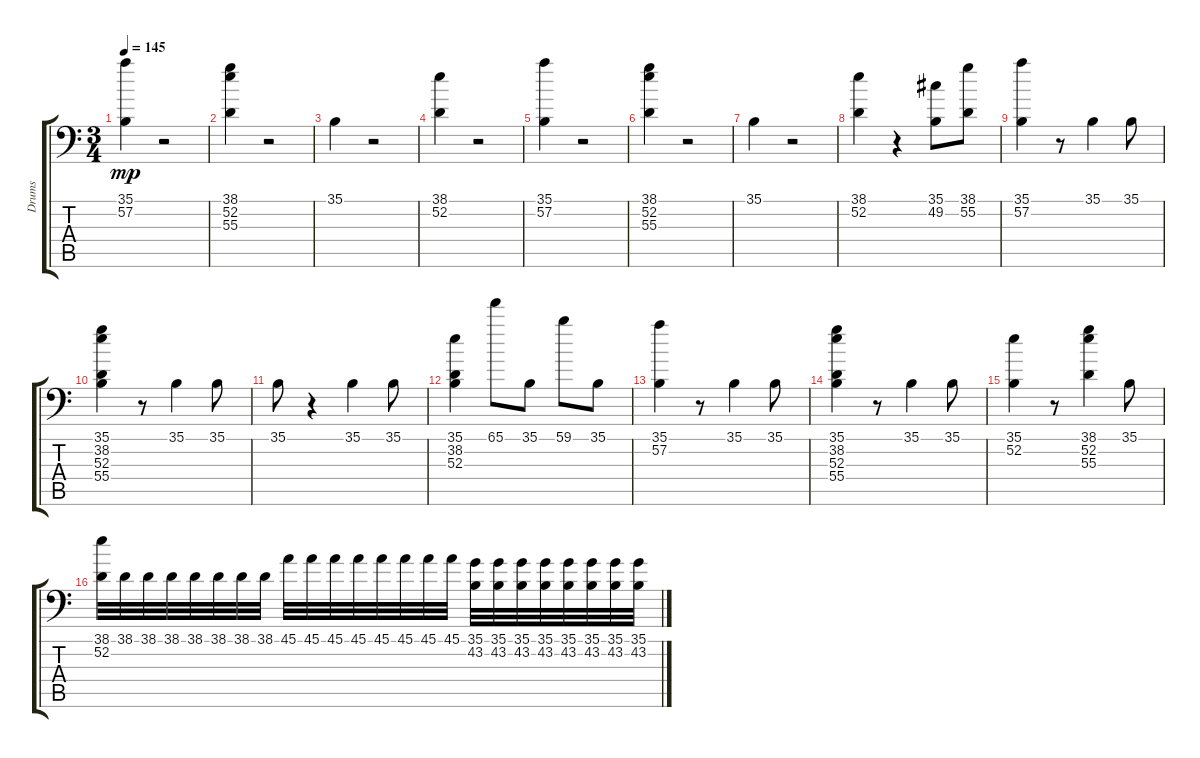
\track ("Drums" "Drums") {instrument acousticgrandpiano}
\staff {score tabs}
\tuning (C-1 C-1 C-1 C-1 C-1 C-1) {hide}
\ts (3 4)
\tempo 145
\clef f4
\ks c
(35.1 57.2).4{dy mp} r.2 |
(38.1 52.2 55.3).4 r.2 |
35.1.4 r.2 |
(38.1 52.2).4 r.2 |
(35.1 57.2).4 r.2 |
(38.1 52.2 55.3).4 r.2 |
35.1.4 r.2 |
(38.1 52.2).4 r.4 (35.1 49.2).8 (38.1 55.2).8 |
(35.1 57.2).4 r.8 35.1.4 35.1.8 |
(35.1 38.2 52.3 55.4).4 r.8 35.1.4 35.1.8 |
35.1.8 r.4 35.1.4 35.1.8 |
(35.1 38.2 52.3).4 65.1.8 35.1.8 59.1.8 35.1.8 |
(35.1 57.2).4 r.8 35.1.4 35.1.8 |
(35.1 38.2 52.3 55.4).4 r.8 35.1.4 35.1.8 |
(35.1 52.2).4 r.8 (38.1 52.2 55.3).4 35.1.8 |
(38.1 52.2).32 38.1.32 38.1.32 38.1.32 38.1.32 38.1.32 38.1.32 38.1.32 45.1.32 45.1.32 45.1.32 45.1.32 45.1.32 45.1.32 45.1.32 45.1.32 (35.1 43.2).32 (35.1 43.2).32 (35.1 43.2).32 (35.1 43.2).32 (35.1 43.2).32 (35.1 43.2).32 (35.1 43.2).32 (35.1 43.2).32
